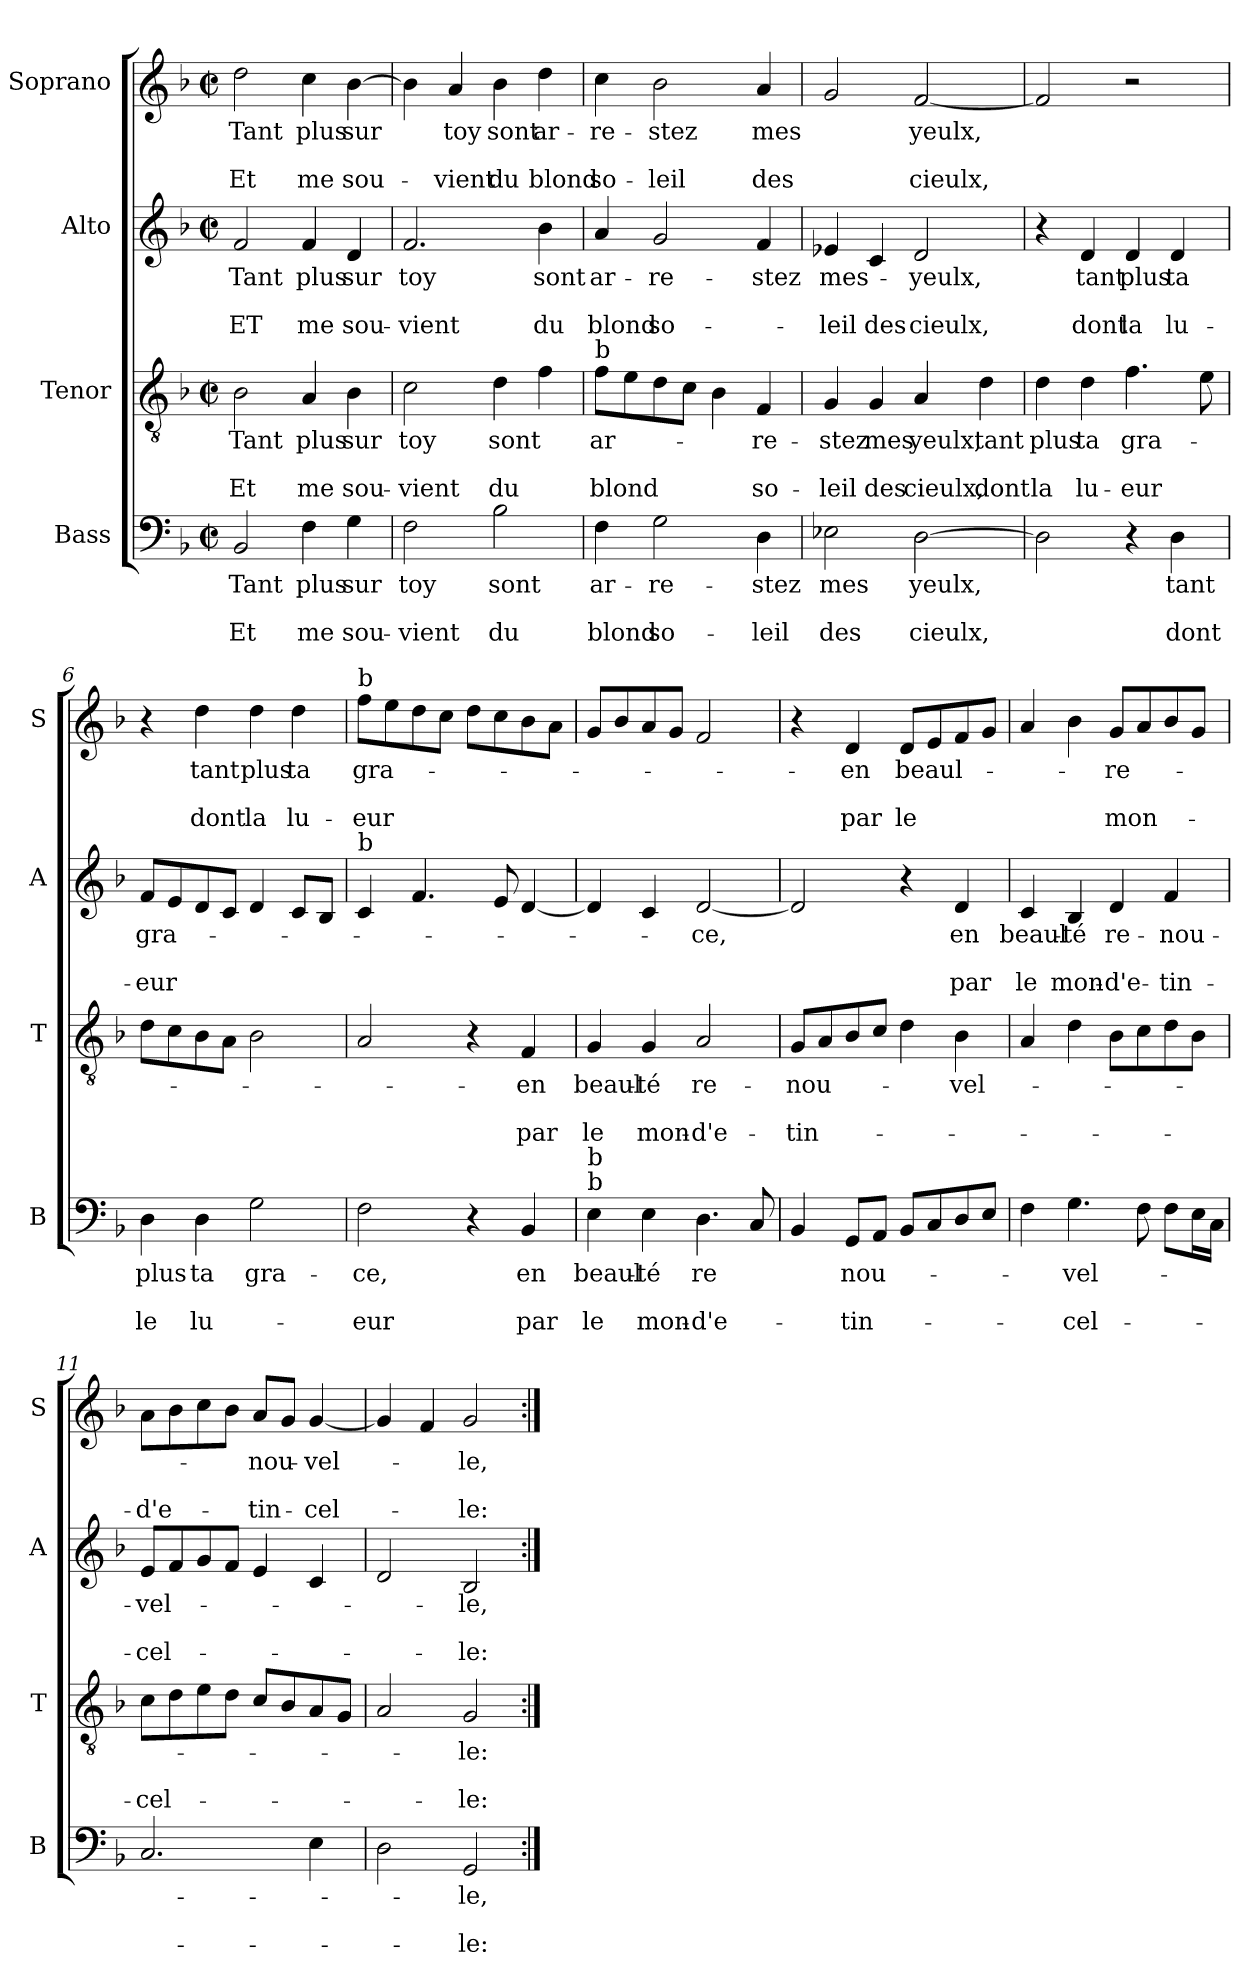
**kern	**text	**text	**text	**kern	**text	**text	**text	**kern	**text	**text	**text	**kern	**text	**text	**text
*part4	*part4	*part4	*part4	*part3	*part3	*part3	*part3	*part2	*part2	*part2	*part2	*part1	*part1	*part1	*part1
*staff4	*staff4	*staff4	*staff4	*staff3	*staff3	*staff3	*staff3	*staff2	*staff2	*staff2	*staff2	*staff1	*staff1	*staff1	*staff1
*I"Bass	*	*	*	*I"Tenor	*	*	*	*I"Alto	*	*	*	*I"Soprano	*	*	*
*I'B	*	*	*	*I'T	*	*	*	*I'A	*	*	*	*I'S	*	*	*
*clefF4	*	*	*	*clefGv2	*	*	*	*clefG2	*	*	*	*clefG2	*	*	*
*k[b-]	*	*	*	*k[b-]	*	*	*	*k[b-]	*	*	*	*k[b-]	*	*	*
*F:	*	*	*	*F:	*	*	*	*F:	*	*	*	*F:	*	*	*
*M2/2	*	*	*	*M2/2	*	*	*	*M2/2	*	*	*	*M2/2	*	*	*
*met(c|)	*	*	*	*met(c|)	*	*	*	*met(c|)	*	*	*	*met(c|)	*	*	*
=1	=1	=1	=1	=1	=1	=1	=1	=1	=1	=1	=1	=1	=1	=1	=1
!	!LO:LY:b	!	!LO:LY:b	!	!LO:LY:b	!	!LO:LY:b	!	!LO:LY:b	!	!LO:LY:b	!	!LO:LY:b	!	!LO:LY:b
2BB-/	Tant	.	Et	2B-\	Tant	.	Et	2f/	Tant	.	ET	2dd\	Tant	.	Et
!	!LO:LY:b	!	!LO:LY:b	!	!LO:LY:b	!	!LO:LY:b	!	!LO:LY:b	!	!LO:LY:b	!	!LO:LY:b	!	!LO:LY:b
4F\	plus	.	me	4A/	plus	.	me	4f/	plus	.	me	4cc\	plus	.	me
!	!LO:LY:b	!	!LO:LY:b	!	!LO:LY:b	!	!LO:LY:b	!	!LO:LY:b	!	!LO:LY:b	!	!LO:LY:b	!	!LO:LY:b
4G\	sur	.	sou-	4B-\	sur	.	sou-	4d/	sur	.	sou-	[4b-\	sur	.	sou-
=2	=2	=2	=2	=2	=2	=2	=2	=2	=2	=2	=2	=2	=2	=2	=2
!	!LO:LY:b	!	!LO:LY:b	!	!LO:LY:b	!	!LO:LY:b	!	!LO:LY:b	!	!LO:LY:b	!	!	!	!
2F\	toy	.	-vient	2c\	toy	.	-vient	2.f/	toy	.	-vient	4b-\]	.	.	.
!	!	!	!	!	!	!	!	!	!	!	!	!	!LO:LY:b	!	!LO:LY:b
.	.	.	.	.	.	.	.	.	.	.	.	4a/	toy	.	-vient
!	!LO:LY:b	!	!LO:LY:b	!	!LO:LY:b	!	!LO:LY:b	!	!	!	!	!	!LO:LY:b	!	!LO:LY:b
2B-\	sont	.	du	4d\	sont	.	du	.	.	.	.	4b-\	sont	.	du
!	!	!	!	!	!	!	!	!	!LO:LY:b	!	!LO:LY:b	!	!LO:LY:b	!	!LO:LY:b
.	.	.	.	4f\	.	.	.	4b-\	sont	.	du	4dd\	ar-	.	blond
=3	=3	=3	=3	=3	=3	=3	=3	=3	=3	=3	=3	=3	=3	=3	=3
!	!	!	!	!LO:TX:a:t=b	!	!	!	!	!	!	!	!	!	!	!
!	!LO:LY:b	!	!LO:LY:b	!	!LO:LY:b	!	!LO:LY:b	!	!LO:LY:b	!	!LO:LY:b	!	!LO:LY:b	!	!LO:LY:b
4F\	ar-	.	blond	8f\L	ar-	.	blond	4a/	ar-	.	blond	4cc\	-re-	.	so-
.	.	.	.	8e\	.	.	.	.	.	.	.	.	.	.	.
!	!LO:LY:b	!	!LO:LY:b	!	!	!	!	!	!LO:LY:b	!	!LO:LY:b	!	!LO:LY:b	!	!LO:LY:b
2G\	-re-	.	so-	8d\	.	.	.	2g/	-re-	.	so-	2b-\	-stez	.	-leil
.	.	.	.	8c\J	.	.	.	.	.	.	.	.	.	.	.
.	.	.	.	4B-\	.	.	.	.	.	.	.	.	.	.	.
!	!LO:LY:b	!	!LO:LY:b	!	!LO:LY:b	!	!LO:LY:b	!	!LO:LY:b	!	!	!	!LO:LY:b	!	!LO:LY:b
4D\	-stez	.	-leil	4F/	-re-	.	so-	4f/	-stez	.	.	4a/	mes	.	des
=4	=4	=4	=4	=4	=4	=4	=4	=4	=4	=4	=4	=4	=4	=4	=4
!	!LO:LY:b	!	!LO:LY:b	!	!LO:LY:b	!	!LO:LY:b	!	!LO:LY:b	!	!LO:LY:b	!	!	!	!
2E-X\	mes	.	des	4G/	-stez	.	-leil	4e-X/	mes-	.	-leil	2g/	.	.	.
!	!	!	!	!	!LO:LY:b	!	!LO:LY:b	!	!	!	!LO:LY:b	!	!	!	!
.	.	.	.	4G/	mes	.	des	4c/	.	.	des	.	.	.	.
!	!LO:LY:b	!	!LO:LY:b	!	!LO:LY:b	!	!LO:LY:b	!	!LO:LY:b	!	!LO:LY:b	!	!LO:LY:b	!	!LO:LY:b
[2D\	yeulx,	.	cieulx,	4A/	yeulx,	.	cieulx,	2d/	-yeulx,	.	cieulx,	[2f/	yeulx,	.	cieulx,
!	!	!	!	!	!LO:LY:b	!	!LO:LY:b	!	!	!	!	!	!	!	!
.	.	.	.	4d\	tant	.	dont	.	.	.	.	.	.	.	.
=5	=5	=5	=5	=5	=5	=5	=5	=5	=5	=5	=5	=5	=5	=5	=5
!	!	!	!	!	!LO:LY:b	!	!LO:LY:b	!	!	!	!	!	!	!	!
2D\]	.	.	.	4d\	plus	.	la	4r	.	.	.	2f/]	.	.	.
!	!	!	!	!	!LO:LY:b	!	!LO:LY:b	!	!LO:LY:b	!	!LO:LY:b	!	!	!	!
.	.	.	.	4d\	ta	.	lu-	4d/	tant	.	dont	.	.	.	.
!	!	!	!	!	!LO:LY:b	!	!LO:LY:b	!	!LO:LY:b	!	!LO:LY:b	!	!	!	!
4r	.	.	.	4.f\	gra-	.	-eur	4d/	plus	.	la	2r	.	.	.
!	!LO:LY:b	!	!LO:LY:b	!	!	!	!	!	!LO:LY:b	!	!LO:LY:b	!	!	!	!
4D\	tant	.	dont	.	.	.	.	4d/	ta	.	lu-	.	.	.	.
.	.	.	.	8e\	.	.	.	.	.	.	.	.	.	.	.
!!LO:LB:g=z
=6	=6	=6	=6	=6	=6	=6	=6	=6	=6	=6	=6	=6	=6	=6	=6
!	!LO:LY:b	!	!LO:LY:b	!	!	!	!	!	!LO:LY:b	!	!LO:LY:b	!	!	!	!
4D\	plus	.	le	8d\L	.	.	.	8f/L	gra-	.	-eur	4r	.	.	.
.	.	.	.	8c\	.	.	.	8e/	.	.	.	.	.	.	.
!	!LO:LY:b	!	!LO:LY:b	!	!	!	!	!	!	!	!	!	!LO:LY:b	!	!LO:LY:b
4D\	ta	.	lu-	8B-\	.	.	.	8d/	.	.	.	4dd\	tant	.	dont
.	.	.	.	8A\J	.	.	.	8c/J	.	.	.	.	.	.	.
!	!LO:LY:b	!	!	!	!	!	!	!	!	!	!	!	!LO:LY:b	!	!LO:LY:b
2G\	gra-	.	.	2B-\	.	.	.	4d/	.	.	.	4dd\	plus	.	la
!	!	!	!	!	!	!	!	!	!	!	!	!	!LO:LY:b	!	!LO:LY:b
.	.	.	.	.	.	.	.	8c/L	.	.	.	4dd\	ta	.	lu-
.	.	.	.	.	.	.	.	8B-/J	.	.	.	.	.	.	.
=7	=7	=7	=7	=7	=7	=7	=7	=7	=7	=7	=7	=7	=7	=7	=7
!	!	!	!	!	!	!	!	!	!	!	!	!LO:TX:a:t=b	!	!	!
!	!	!	!	!	!	!	!	!LO:TX:a:t=b	!	!	!	!	!	!	!
!	!LO:LY:b	!	!LO:LY:b	!	!	!	!	!	!	!	!	!	!LO:LY:b	!	!LO:LY:b
2F\	-ce,	.	-eur	2A/	.	.	.	4c/	.	.	.	8ff\L	gra-	.	-eur
.	.	.	.	.	.	.	.	.	.	.	.	8ee\	.	.	.
.	.	.	.	.	.	.	.	4.f/	.	.	.	8dd\	.	.	.
.	.	.	.	.	.	.	.	.	.	.	.	8cc\J	.	.	.
4r	.	.	.	4r	.	.	.	.	.	.	.	8dd\L	.	.	.
.	.	.	.	.	.	.	.	8e/	.	.	.	8cc\	.	.	.
!	!LO:LY:b	!	!LO:LY:b	!	!LO:LY:b	!	!LO:LY:b	!	!	!	!	!	!	!	!
4BB-/	en	.	par	4F/	en	.	par	[4d/	.	.	.	8b-\	.	.	.
.	.	.	.	.	.	.	.	.	.	.	.	8a\J	.	.	.
=8	=8	=8	=8	=8	=8	=8	=8	=8	=8	=8	=8	=8	=8	=8	=8
!LO:TX:a:t=b	!	!	!	!	!	!	!	!	!	!	!	!	!	!	!
!LO:TX:a:t=b	!	!	!	!	!	!	!	!	!	!	!	!	!	!	!
!	!LO:LY:b	!	!LO:LY:b	!	!LO:LY:b	!	!LO:LY:b	!	!	!	!	!	!	!	!
4E\	beaul-	.	le	4G/	beaul-	.	le	4d/]	.	.	.	8g/L	.	.	.
.	.	.	.	.	.	.	.	.	.	.	.	8b-/	.	.	.
!	!LO:LY:b	!	!LO:LY:b	!	!LO:LY:b	!	!LO:LY:b	!	!	!	!	!	!	!	!
4E\	-té	.	mon-	4G/	-té	.	mon-	4c/	.	.	.	8a/	.	.	.
.	.	.	.	.	.	.	.	.	.	.	.	8g/J	.	.	.
!	!LO:LY:b	!	!LO:LY:b	!	!LO:LY:b	!	!LO:LY:b	!	!LO:LY:b	!	!	!	!	!	!
4.D\	re	.	-d'e-	2A/	re-	.	-d'e-	[2d/	-ce,	.	.	2f/	.	.	.
8C/	.	.	.	.	.	.	.	.	.	.	.	.	.	.	.
=9	=9	=9	=9	=9	=9	=9	=9	=9	=9	=9	=9	=9	=9	=9	=9
!	!	!	!	!	!LO:LY:b	!	!LO:LY:b	!	!	!	!	!	!	!	!
4BB-/	.	.	.	8G/L	-nou-	.	-tin-	2d/]	.	.	.	4r	.	.	.
.	.	.	.	8A/	.	.	.	.	.	.	.	.	.	.	.
!	!LO:LY:b	!	!LO:LY:b	!	!	!	!	!	!	!	!	!	!LO:LY:b	!	!LO:LY:b
8GG/L	nou-	.	-tin-	8B-/	.	.	.	.	.	.	.	4d/	en	.	par
8AA/J	.	.	.	8c/J	.	.	.	.	.	.	.	.	.	.	.
!	!	!	!	!	!	!	!	!	!	!	!	!	!LO:LY:b	!	!LO:LY:b
8BB-/L	.	.	.	4d\	.	.	.	4r	.	.	.	8d/L	beaul-	.	le
8C/	.	.	.	.	.	.	.	.	.	.	.	8e/	.	.	.
!	!	!	!	!	!LO:LY:b	!	!	!	!LO:LY:b	!	!LO:LY:b	!	!	!	!
8D/	.	.	.	4B-\	-vel-	.	.	4d/	en	.	par	8f/	.	.	.
8E/J	.	.	.	.	.	.	.	.	.	.	.	8g/J	.	.	.
=10	=10	=10	=10	=10	=10	=10	=10	=10	=10	=10	=10	=10	=10	=10	=10
!	!	!	!	!	!	!	!	!	!LO:LY:b	!	!LO:LY:b	!	!	!	!
4F\	.	.	.	4A/	.	.	.	4c/	beaul-	.	le	4a/	.	.	.
!	!LO:LY:b	!	!LO:LY:b	!	!	!	!	!	!LO:LY:b	!	!LO:LY:b	!	!	!	!
4.G\	-vel-	.	-cel-	4d\	.	.	.	4B-/	-té	.	mon-	4b-\	.	.	.
!	!	!	!	!	!	!	!	!	!LO:LY:b	!	!LO:LY:b	!	!LO:LY:b	!	!LO:LY:b
.	.	.	.	8B-\L	.	.	.	4d/	re-	.	-d'e-	8g/L	re-	.	mon-
8F\	.	.	.	8c\	.	.	.	.	.	.	.	8a/	.	.	.
!	!	!	!	!	!	!	!	!	!LO:LY:b	!	!LO:LY:b	!	!	!	!
8F\L	.	.	.	8d\	.	.	.	4f/	-nou-	.	-tin-	8b-/	.	.	.
16E\L	.	.	.	8B-\J	.	.	.	.	.	.	.	8g/J	.	.	.
16C\JJ	.	.	.	.	.	.	.	.	.	.	.	.	.	.	.
!!LO:PB:g=z
=11	=11	=11	=11	=11	=11	=11	=11	=11	=11	=11	=11	=11	=11	=11	=11
!	!	!	!	!	!	!	!LO:LY:b	!	!LO:LY:b	!	!LO:LY:b	!	!	!	!LO:LY:b
2.C/	.	.	.	8c\L	.	.	-cel-	8e/L	-vel-	.	-cel-	8a\L	.	.	-d'e-
.	.	.	.	8d\	.	.	.	8f/	.	.	.	8b-\	.	.	.
.	.	.	.	8e\	.	.	.	8g/	.	.	.	8cc\	.	.	.
.	.	.	.	8d\J	.	.	.	8f/J	.	.	.	8b-\J	.	.	.
!	!	!	!	!	!	!	!	!	!	!	!	!	!LO:LY:b	!	!LO:LY:b
.	.	.	.	8c/L	.	.	.	4e/	.	.	.	8a/L	-nou-	.	-tin-
.	.	.	.	8B-/	.	.	.	.	.	.	.	8g/J	.	.	.
!	!	!	!	!	!	!	!	!	!	!	!	!	!LO:LY:b	!	!LO:LY:b
4E\	.	.	.	8A/	.	.	.	4c/	.	.	.	[4g/	-vel-	.	-cel-
.	.	.	.	8G/J	.	.	.	.	.	.	.	.	.	.	.
=12	=12	=12	=12	=12	=12	=12	=12	=12	=12	=12	=12	=12	=12	=12	=12
2D\	.	.	.	2A/	.	.	.	2d/	.	.	.	4g/]	.	.	.
.	.	.	.	.	.	.	.	.	.	.	.	4f/	.	.	.
!	!LO:LY:b	!	!LO:LY:b	!	!LO:LY:b	!	!LO:LY:b	!	!LO:LY:b	!	!LO:LY:b	!	!LO:LY:b	!	!LO:LY:b
2GG/	-le,	.	-le:	2G/	-le:	.	-le:	2B-/	-le,	.	-le:	2g/	-le,	.	-le:
=:|!	=:|!	=:|!	=:|!	=:|!	=:|!	=:|!	=:|!	=:|!	=:|!	=:|!	=:|!	=:|!	=:|!	=:|!	=:|!
*-	*-	*-	*-	*-	*-	*-	*-	*-	*-	*-	*-	*-	*-	*-	*-
